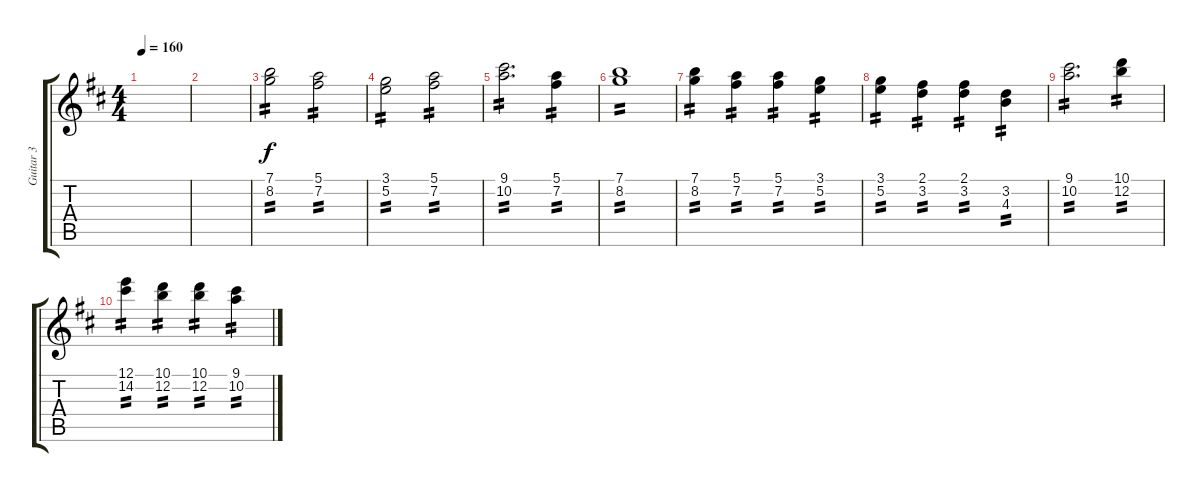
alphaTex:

\track ("Guitar 3" "Guitar 3") {instrument distortionguitar}
\staff {score tabs}
\tuning (E4 B3 G3 D3 A2 E2) {hide}
\ts (4 4)
\tempo 160
\clef g2
\ks d
|
|
(7.1 8.2).2{tp 2 instrument acousticguitarsteel} (5.1 7.2).2{tp 2} |
(3.1 5.2).2{tp 2} (5.1 7.2).2{tp 2} |
(9.1 10.2).2{d tp 2} (5.1 7.2).4{tp 2} |
(7.1 8.2).1{tp 2} |
(7.1 8.2).4{tp 2} (5.1 7.2).4{tp 2} (5.1 7.2).4{tp 2} (3.1 5.2).4{tp 2} |
(3.1 5.2).4{tp 2} (2.1 3.2).4{tp 2} (2.1 3.2).4{tp 2} (3.2 4.3).4{tp 2} |
(9.1 10.2).2{d tp 2} (10.1 12.2).4{tp 2} |
(12.1 14.2).4{tp 2} (10.1 12.2).4{tp 2} (10.1 12.2).4{tp 2} (9.1 10.2).4{tp 2}
